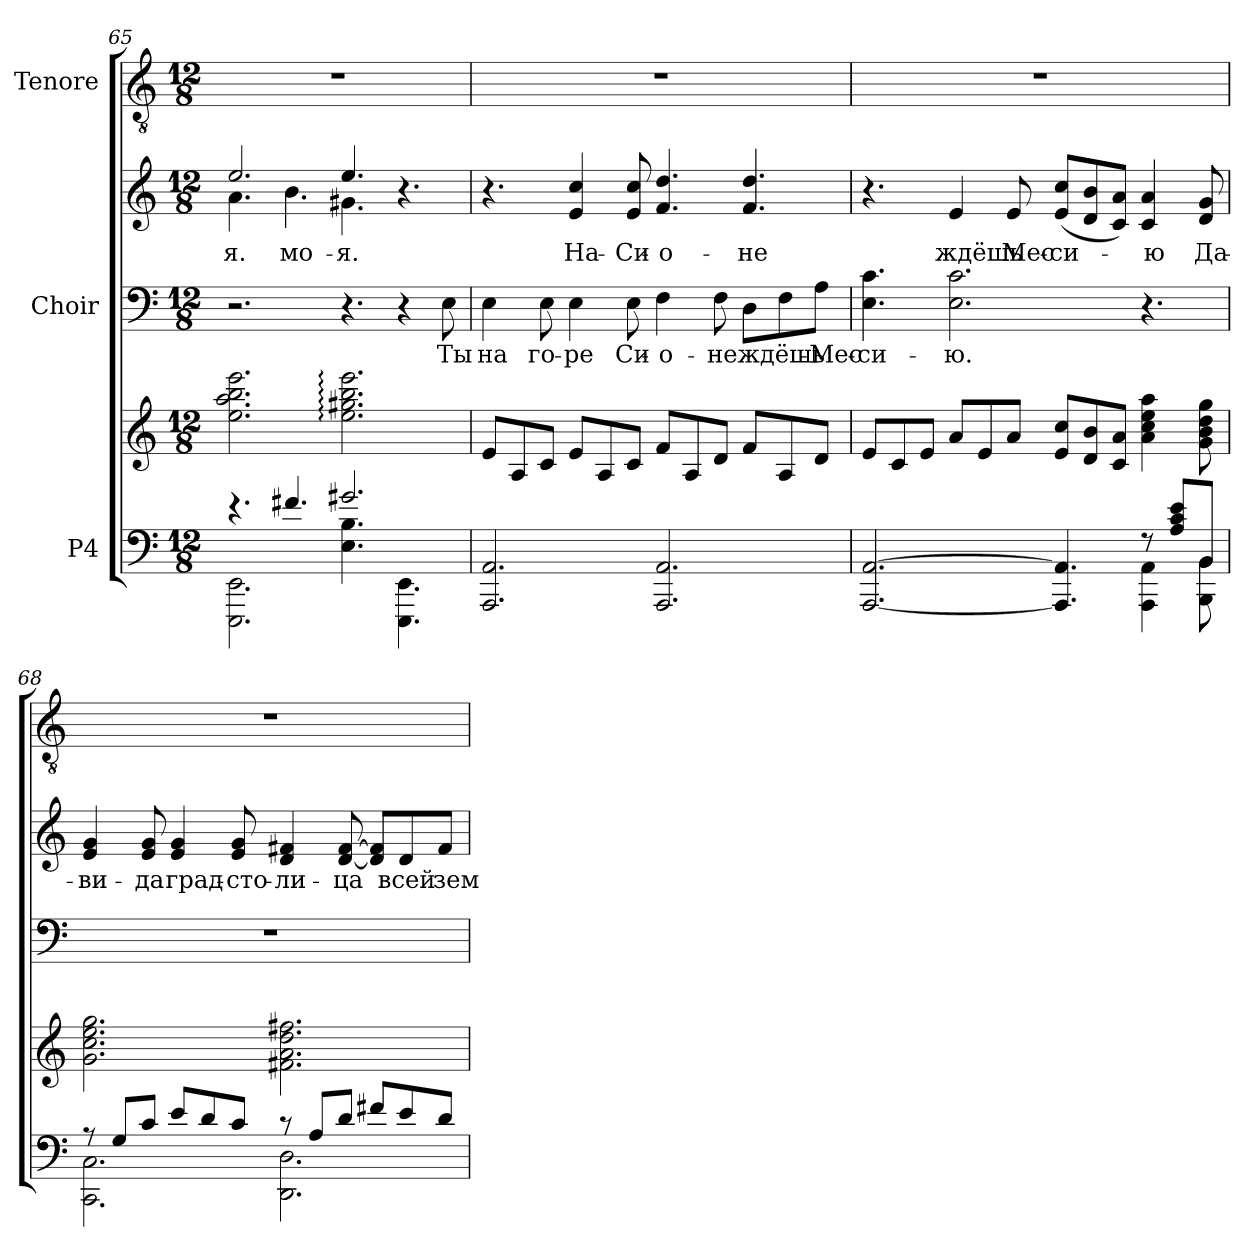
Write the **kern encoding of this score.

**kern	**kern	**kern	**text	**kern	**text	**kern
*part3	*part3	*part2	*part2	*part2	*part2	*part1
*staff5	*staff4	*staff3	*staff3	*staff2	*staff2	*staff1
*I"P4	*	*I"Choir	*	*	*	*I"Tenore
*clefF4	*clefG2	*clefF4	*	*clefG2	*	*clefGv2
*	*	*	*	*	*	*ITrd7c12
*k[]	*k[]	*k[]	*	*k[]	*	*k[]
*a:	*a:	*a:	*	*a:	*	*a:
*M12/8	*M12/8	*M12/8	*	*M12/8	*	*M12/8
=65	=65	=65	=65	=65	=65	=65
*^	*	*	*	*	*	*
!	!	!	!	!	!	!LO:LY:b:color=#000000	!LO:N:vis=1
*	*	*	*	*	*^	*	*
4.r	2.EEEi\ 2.EEi	2.eei\ 2.aai 2.bbi 2.eeei	2.r	.	2.eei/	4.ai\	-я.	1.r
!	!	!	!	!	!	!	!LO:LY:b:color=#000000	!
4.f#Xi/	.	.	.	.	.	4.bi\	мо-	.
!	!	!	!	!	!	!	!LO:LY:b:color=#000000	!
2.g#X:i/	4.Ei\ 4.Bi	2.eei\: 2.gg#Xi: 2.bbi: 2.eeei:	4.r	.	4.eei/	4.g#Xi\	-я.	.
.	4.EEEi\ 4.EEi	.	4r	.	4.r	4.ryy	.	.
!	!	!	!	!LO:LY:a:color=#000000	!	!	!	!
.	.	.	8Ei\	Ты	.	.	.	.
*v	*v	*	*	*	*v	*v	*	*
=66	=66	=66	=66	=66	=66	=66
!	!	!	!LO:LY:a:color=#000000	!	!	!LO:N:vis=1
2.AAAi/ 2.AAi	8ei/L	4Ei\	на	4.r	.	1.r
.	8Ai/	.	.	.	.	.
!	!	!	!LO:LY:a:color=#000000	!	!	!
.	8ci/J	8Ei\	го-	.	.	.
!	!	!	!LO:LY:a:color=#000000	!	!	!
!	!	!	!	!	!LO:LY:b:color=#000000	!
.	8ei/L	4Ei\	-ре	4ei/ 4cci	На-	.
.	8Ai/	.	.	.	.	.
!	!	!	!LO:LY:a:color=#000000	!	!	!
!	!	!	!	!	!LO:LY:b:color=#000000	!
.	8ci/J	8Ei\	Си-	8ei/ 8cci	-Си-	.
!	!	!	!LO:LY:a:color=#000000	!	!	!
!	!	!	!	!	!LO:LY:b:color=#000000	!
2.AAAi/ 2.AAi	8fi/L	4Fi\	-о-	4.fi/ 4.ddi	-о-	.
.	8Ai/	.	.	.	.	.
!	!	!	!LO:LY:a:color=#000000	!	!	!
.	8di/J	8Fi\	-не	.	.	.
!	!	!	!LO:LY:a:color=#000000	!	!	!
!	!	!	!	!	!LO:LY:b:color=#000000	!
.	8fi/L	8Di\L	ждёшь-	4.fi/ 4.ddi	-не	.
.	8Ai/	8Fi\	.	.	.	.
!	!	!	!LO:LY:a:color=#000000	!	!	!
.	8di/J	8Ai\J	-Мес-	.	.	.
!!LO:LB:g=z
=67	=67	=67	=67	=67	=67	=67
*^	*	*	*	*	*	*
!	!	!	!	!LO:LY:a:color=#000000	!	!	!LO:N:vis=1
[<2.AAAi/ [>2.AAi	8ryy	8ei/L	4.Ei\ 4.ci	-си-	4.r	.	1.r
*v	*v	*	*	*	*	*	*
.	8ci/	.	.	.	.	.
.	8ei/J	.	.	.	.	.
!	!	!	!LO:LY:a:color=#000000	!	!	!
!	!	!	!	!	!LO:LY:b:color=#000000	!
.	8ai/L	2.Ei\ 2.ci	-ю.	4ei/	ждёшь	.
.	8ei/	.	.	.	.	.
!	!	!	!	!	!LO:LY:b:color=#000000	!
.	8ai/J	.	.	8ei/	Мес-	.
!	!	!	!	!	!LO:LY:b:color=#000000	!
4.AAAi/] 4.AAi]	8ei/ 8cciL	.	.	(8ei/ 8cciL	-си-	.
.	8di/ 8bi	.	.	8di/ 8bi	.	.
.	8ci/ 8aiJ	.	.	8ci/ 8aiJ)	.	.
*^	*	*	*	*	*	*
!	!	!	!	!	!	!LO:LY:b:color=#000000	!
8r	4AAAi\ 4AAi	4ai\ 4cci 4eei 4aai	4.r	.	4ci/ 4ai	-ю	.
8Ai/ 8ci 8eiL	.	.	.	.	.	.	.
!	!	!	!	!	!	!LO:LY:b:color=#000000	!
8BBi/J	8BBBi\ 8BBi	8gi\ 8bi 8ddi 8ggi	.	.	8di/ 8gi	Да-	.
=68	=68	=68	=68	=68	=68	=68	=68
!	!	!	!LO:N:vis=1	!	!	!	!
!	!	!	!	!	!	!LO:LY:b:color=#000000	!LO:N:vis=1
8r	2.CCi\ 2.Ci	2.gi\ 2.cci 2.eei 2.ggi	1.r	.	4ei/ 4gi	-ви-	1.r
8Gi/L	.	.	.	.	.	.	.
!	!	!	!	!	!	!LO:LY:b:color=#000000	!
8ci/J	.	.	.	.	8ei/ 8gi	-да	.
!	!	!	!	!	!	!LO:LY:b:color=#000000	!
8ei/L	.	.	.	.	4ei/ 4gi	град-	.
8di/	.	.	.	.	.	.	.
!	!	!	!	!	!	!LO:LY:b:color=#000000	!
8ci/J	.	.	.	.	8ei/ 8gi	-сто-	.
!	!	!	!	!	!	!LO:LY:b:color=#000000	!
8r	2.DDi\ 2.Di	2.f#Xi\ 2.ai 2.ddi 2.ff#Xi	.	.	4di/ 4f#Xi	-ли-	.
8Ai/L	.	.	.	.	.	.	.
!	!	!	!	!	!	!LO:LY:b:color=#000000	!
8di/J	.	.	.	.	[<8di/ [>8f#i	-ца	.
8f#Xi/L	.	.	.	.	8di/] 8f#i]L	.	.
!	!	!	!	!	!	!LO:LY:b:color=#000000	!
8ei/	.	.	.	.	8di/	всей	.
!	!	!	!	!	!	!LO:LY:b:color=#000000	!
8di/J	.	.	.	.	8f#i/J	зем-	.
*v	*v	*	*	*	*	*	*
=	=	=	=	=	=	=
*-	*-	*-	*-	*-	*-	*-
